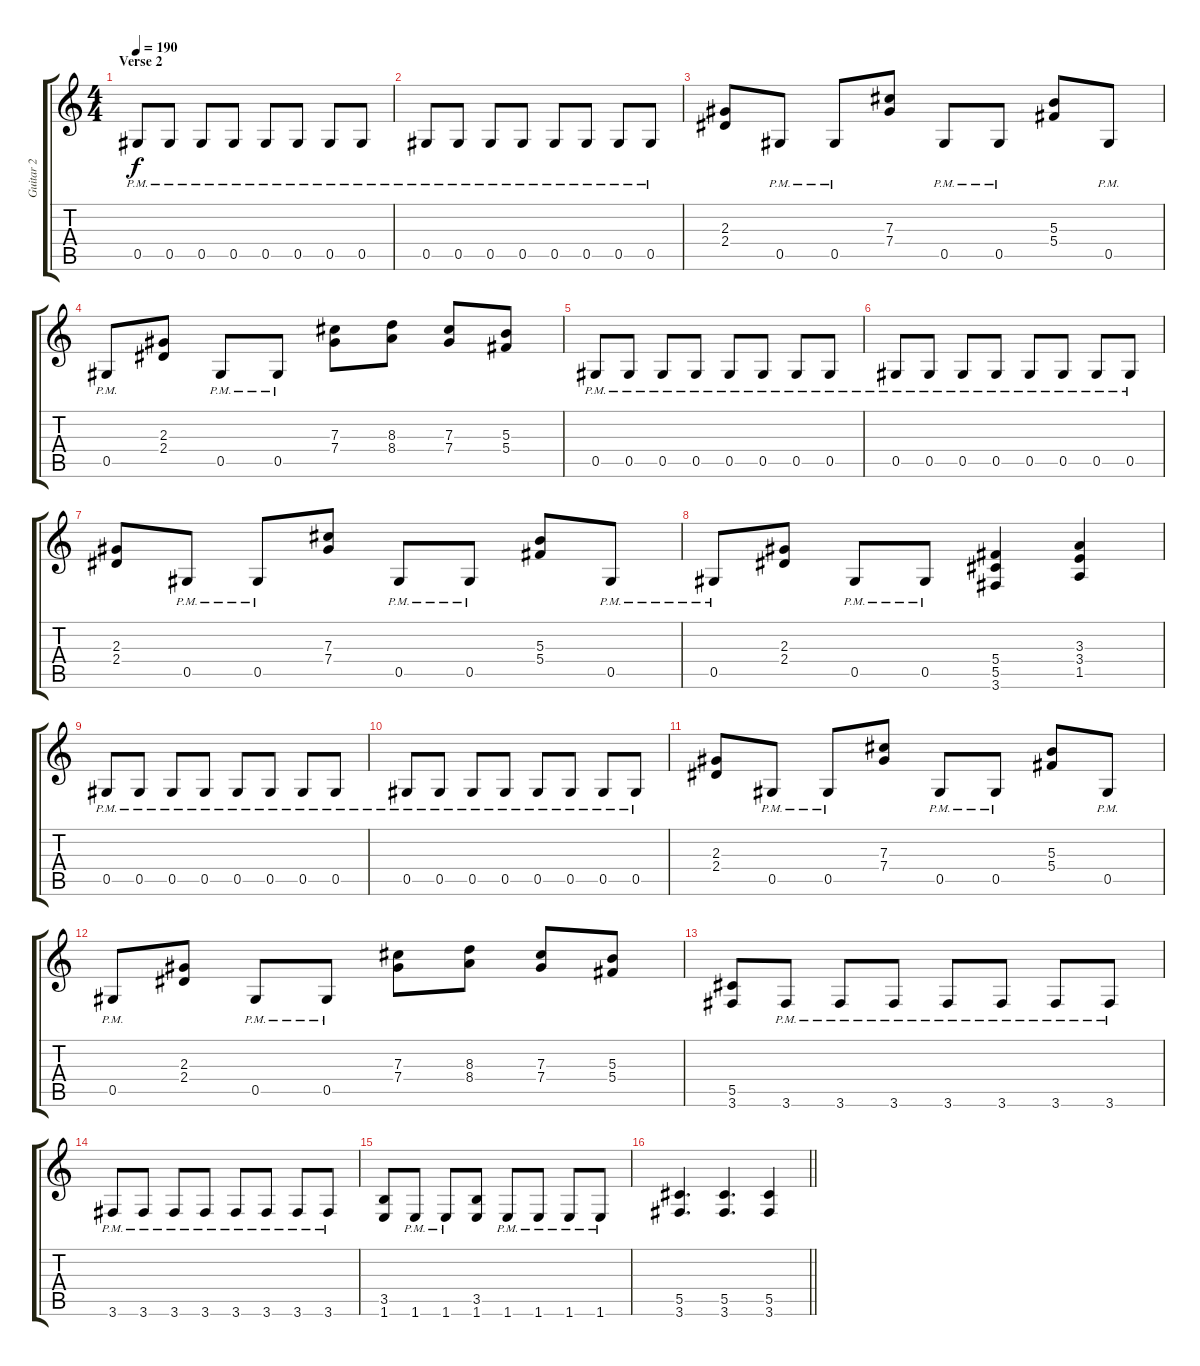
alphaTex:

\track ("Guitar 2" "Guitar 2") {instrument distortionguitar}
\staff {score tabs}
\tuning (Eb4 Bb3 Gb3 Db3 Ab2 Eb2) {hide}
\ts (4 4)
\section ("" "Verse 2")
\tempo 190
\clef g2
\ks c
0.5{pm}.8{dy f} 0.5{pm}.8 0.5{pm}.8 0.5{pm}.8 0.5{pm}.8 0.5{pm}.8 0.5{pm}.8 0.5{pm}.8 |
0.5{pm}.8 0.5{pm}.8 0.5{pm}.8 0.5{pm}.8 0.5{pm}.8 0.5{pm}.8 0.5{pm}.8 0.5{pm}.8 |
(2.3 2.4).8 0.5{pm}.8 0.5{pm}.8 (7.3 7.4).8 0.5{pm}.8 0.5{pm}.8 (5.3 5.4).8 0.5{pm}.8 |
0.5{pm}.8 (2.3 2.4).8 0.5{pm}.8 0.5{pm}.8 (7.3 7.4).8 (8.3 8.4).8 (7.3 7.4).8 (5.3 5.4).8 |
0.5{pm}.8 0.5{pm}.8 0.5{pm}.8 0.5{pm}.8 0.5{pm}.8 0.5{pm}.8 0.5{pm}.8 0.5{pm}.8 |
0.5{pm}.8 0.5{pm}.8 0.5{pm}.8 0.5{pm}.8 0.5{pm}.8 0.5{pm}.8 0.5{pm}.8 0.5{pm}.8 |
(2.3 2.4).8 0.5{pm}.8 0.5{pm}.8 (7.3 7.4).8 0.5{pm}.8 0.5{pm}.8 (5.3 5.4).8 0.5{pm}.8 |
0.5{pm}.8 (2.3 2.4).8 0.5{pm}.8 0.5{pm}.8 (5.4 5.5 3.6).4 (3.3 3.4 1.5).4 |
0.5{pm}.8 0.5{pm}.8 0.5{pm}.8 0.5{pm}.8 0.5{pm}.8 0.5{pm}.8 0.5{pm}.8 0.5{pm}.8 |
0.5{pm}.8 0.5{pm}.8 0.5{pm}.8 0.5{pm}.8 0.5{pm}.8 0.5{pm}.8 0.5{pm}.8 0.5{pm}.8 |
(2.3 2.4).8 0.5{pm}.8 0.5{pm}.8 (7.3 7.4).8 0.5{pm}.8 0.5{pm}.8 (5.3 5.4).8 0.5{pm}.8 |
0.5{pm}.8 (2.3 2.4).8 0.5{pm}.8 0.5{pm}.8 (7.3 7.4).8 (8.3 8.4).8 (7.3 7.4).8 (5.3 5.4).8 |
(5.5 3.6).8 3.6{pm}.8 3.6{pm}.8 3.6{pm}.8 3.6{pm}.8 3.6{pm}.8 3.6{pm}.8 3.6{pm}.8 |
3.6{pm}.8 3.6{pm}.8 3.6{pm}.8 3.6{pm}.8 3.6{pm}.8 3.6{pm}.8 3.6{pm}.8 3.6{pm}.8 |
(3.5 1.6).8 1.6{pm}.8 1.6{pm}.8 (3.5 1.6).8 1.6{pm}.8 1.6{pm}.8 1.6{pm}.8 1.6{pm}.8 |
\barLineRight lightlight
(5.5 3.6).4{d} (5.5 3.6).4{d} (5.5 3.6).4
